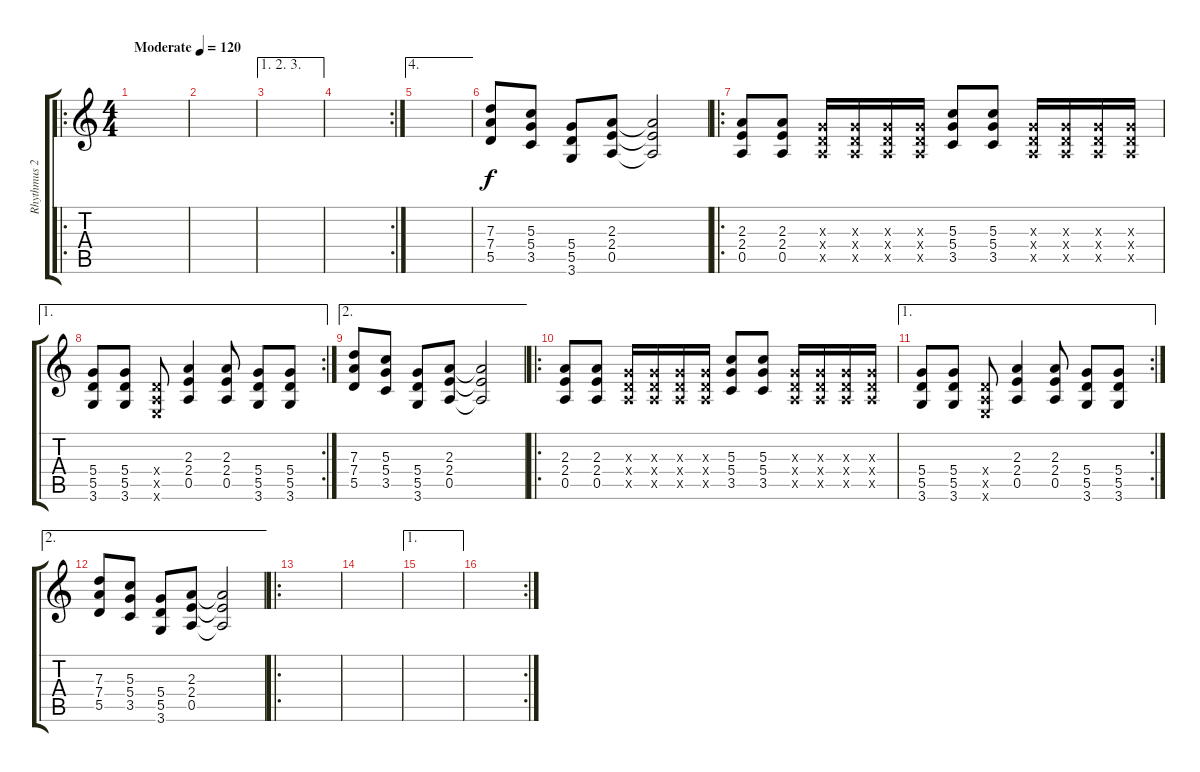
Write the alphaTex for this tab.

\track ("Rhythmus 2" "Rhythmus 2") {instrument distortionguitar}
\staff {score tabs}
\tuning (E4 B3 G3 D3 A2 E2) {hide}
\ro
\ts (4 4)
\tempo (120 "Moderate")
\clef g2
\ks c
|
|
\ae (1 2 3)
|
\rc 2
|
\ae 4
|
(7.3 7.4 5.5).8 (5.3 5.4 3.5).8 (5.4 5.5 3.6).8 (2.3 2.4 0.5).8 (2.3{t} 2.4{t} 0.5{t}).2 |
\ro
(2.3 2.4 0.5).8 (2.3 2.4 0.5).8 (0.3{x} 0.4{x} 0.5{x}).16 (0.3{x} 0.4{x} 0.5{x}).16 (0.3{x} 0.4{x} 0.5{x}).16 (0.3{x} 0.4{x} 0.5{x}).16 (5.3 5.4 3.5).8 (5.3 5.4 3.5).8 (0.3{x} 0.4{x} 0.5{x}).16 (0.3{x} 0.4{x} 0.5{x}).16 (0.3{x} 0.4{x} 0.5{x}).16 (0.3{x} 0.4{x} 0.5{x}).16 |
\ae 1
\rc 2
(5.4 5.5 3.6).8 (5.4 5.5 3.6).8 (0.4{x} 0.5{x} 0.6{x}).8 (2.3 2.4 0.5).4 (2.3 2.4 0.5).8 (5.4 5.5 3.6).8 (5.4 5.5 3.6).8 |
\ae 2
(7.3 7.4 5.5).8 (5.3 5.4 3.5).8 (5.4 5.5 3.6).8 (2.3 2.4 0.5).8 (2.3{t} 2.4{t} 0.5{t}).2 |
\ro
(2.3 2.4 0.5).8 (2.3 2.4 0.5).8 (0.3{x} 0.4{x} 0.5{x}).16 (0.3{x} 0.4{x} 0.5{x}).16 (0.3{x} 0.4{x} 0.5{x}).16 (0.3{x} 0.4{x} 0.5{x}).16 (5.3 5.4 3.5).8 (5.3 5.4 3.5).8 (0.3{x} 0.4{x} 0.5{x}).16 (0.3{x} 0.4{x} 0.5{x}).16 (0.3{x} 0.4{x} 0.5{x}).16 (0.3{x} 0.4{x} 0.5{x}).16 |
\ae 1
\rc 2
(5.4 5.5 3.6).8 (5.4 5.5 3.6).8 (0.4{x} 0.5{x} 0.6{x}).8 (2.3 2.4 0.5).4 (2.3 2.4 0.5).8 (5.4 5.5 3.6).8 (5.4 5.5 3.6).8 |
\ae 2
(7.3 7.4 5.5).8 (5.3 5.4 3.5).8 (5.4 5.5 3.6).8 (2.3 2.4 0.5).8 (2.3{t} 2.4{t} 0.5{t}).2 |
\ro
|
|
\ae 1
|
\rc 2
